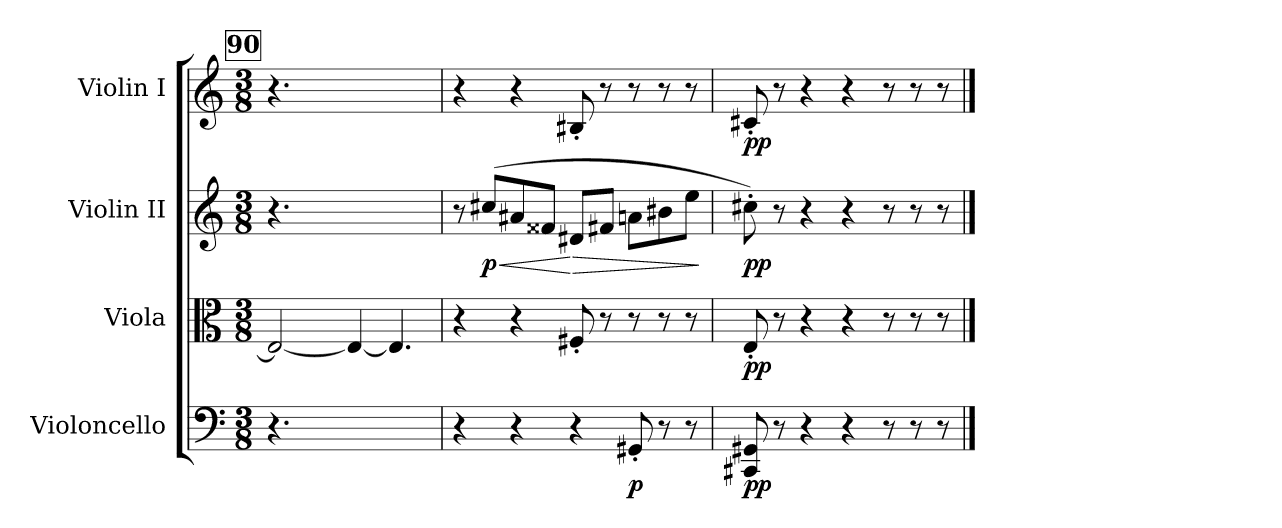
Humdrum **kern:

**kern	**dynam	**kern	**dynam	**kern	**dynam	**kern	**dynam
*part4	*part4	*part3	*part3	*part2	*part2	*part1	*part1
*staff4	*staff4	*staff3	*staff3	*staff2	*staff2	*staff1	*staff1
*I"Violoncello	*	*I"Viola	*	*I"Violin II	*	*I"Violin I	*
*clefF4	*	*clefC3	*	*clefG2	*	*clefG2	*
*k[]	*	*k[]	*	*k[]	*	*k[]	*
*M3/8	*	*M3/8	*	*M3/8	*	*M3/8	*
!!LO:REH:place=s1:a:fs=14:t=90
=221	=221	=221	=221	=221	=221	=221	=221
4.r	.	2E/_	.	4.r	.	4.r	.
2.ryy	.	.	.	2.ryy	.	2.ryy	.
.	.	4E/_	.	.	.	.	.
.	.	4.E/]	.	.	.	.	.
!!LO:LB:g=z
=222	=222	=222	=222	=222	=222	=222	=222
4r	.	4r	.	8r	.	4r	.
!	!	!	!	!	!LO:HP:b	!	!
!	!	!	!	!	!LO:DY:n=1:b	!	!
.	.	.	.	(>8cc#X/L	< p	.	.
4r	.	4r	.	8a#X/	.	4r	.
.	.	.	.	8f##X/J	.	.	.
!	!	!	!	!	!LO:HP:n=1:b	!	!
4r	.	8F#X'/	.	8d#X/L	[ >	8B#X'/	.
.	.	8r	.	8f#X/J	.	8r	.
!	!LO:DY:b	!	!	!	!	!	!
8GG#X'/	p	8r	.	8an\L	.	8r	.
8r	.	8r	.	8b#X\	.	8r	.
8r	.	8r	.	8ee\J	.	8r	.
.	.	.	.	.	]	.	.
=223	=223	=223	=223	=223	=223	=223	=223
!	!LO:DY:b	!	!LO:DY:b	!	!LO:DY:b	!	!LO:DY:b
8CC#X/ 8GG#X/	pp	8E'/	pp	8cc#X'\)	pp	8c#X'/	pp
8r	.	8r	.	8r	.	8r	.
4r	.	4r	.	4r	.	4r	.
4r	.	4r	.	4r	.	4r	.
8r	.	8r	.	8r	.	8r	.
8r	.	8r	.	8r	.	8r	.
8r	.	8r	.	8r	.	8r	.
==	==	==	==	==	==	==	==
*-	*-	*-	*-	*-	*-	*-	*-
